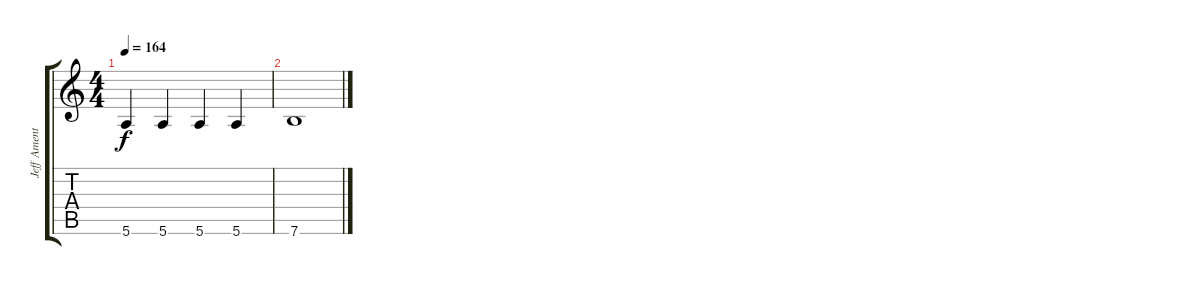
\track ("Jeff Ament" "Jeff Ament") {instrument electricbassfinger}
\staff {score tabs}
\tuning (E4 B3 G3 D3 A2 E2) {hide}
\ts (4 4)
\tempo 164
\clef g2
\ks c
5.6.4{dy f} 5.6.4 5.6.4 5.6.4 |
7.6.1
